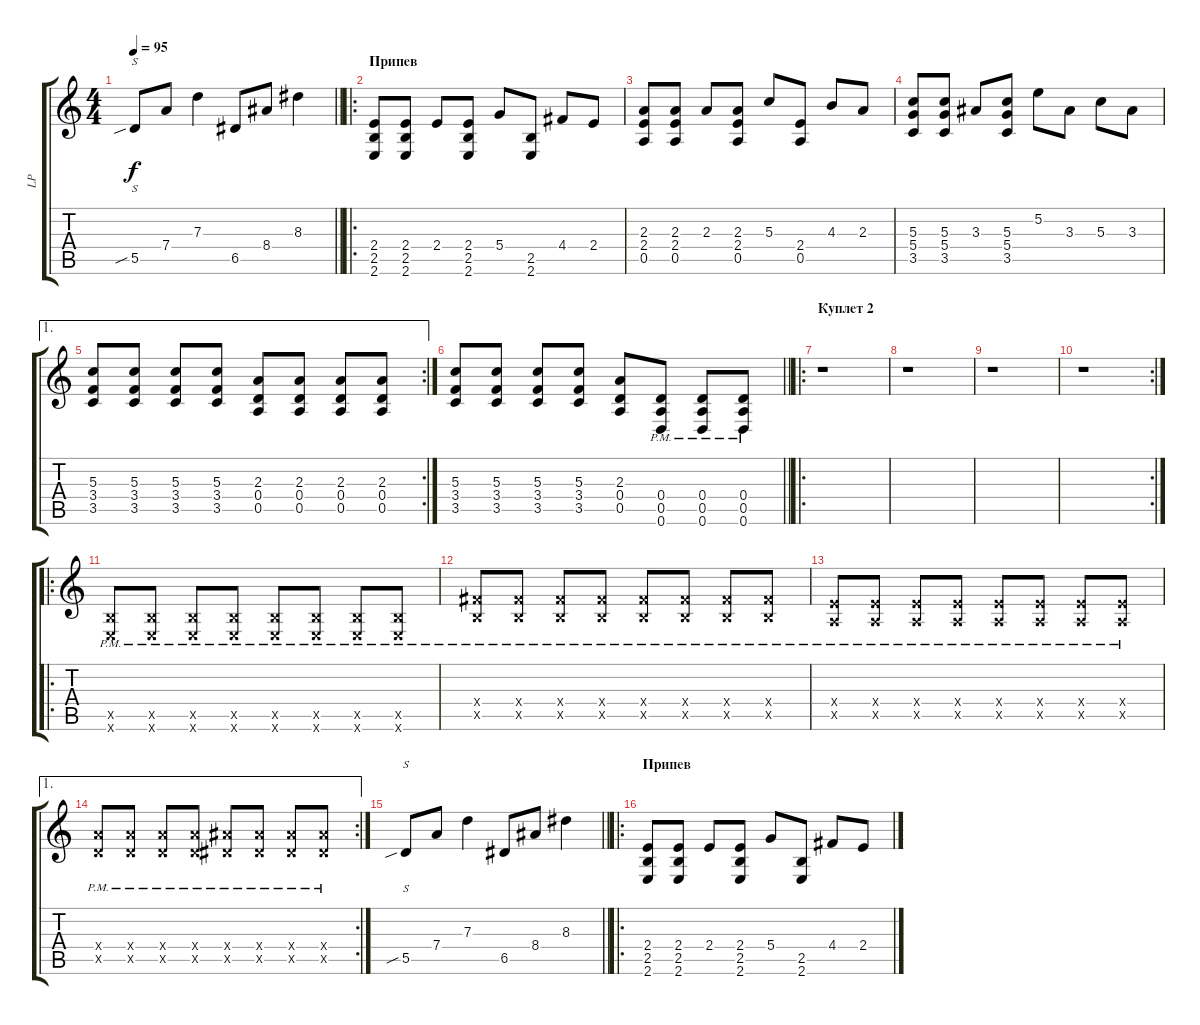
\track ("LP" "LP") {instrument overdrivenguitar}
\staff {score tabs}
\tuning (E4 B3 G3 D3 A2 D2) {hide}
\ts (4 4)
\tempo 95
\clef g2
\barLineRight lightlight
\ks c
5.5{sib}.8{s dy f instrument acousticguitarsteel} 7.4.8 7.3.4 6.5.8 8.4.8 8.3.4 |
\ro
\section ("" "Припев")
(2.4 2.5 2.6).8{instrument overdrivenguitar} (2.4 2.5 2.6).8 2.4.8 (2.4 2.5 2.6).8 5.4.8 (2.5 2.6).8 4.4.8 2.4.8 |
(2.3 2.4 0.5).8 (2.3 2.4 0.5).8 2.3.8 (2.3 2.4 0.5).8 5.3.8 (2.4 0.5).8 4.3.8 2.3.8 |
(5.3 5.4 3.5).8 (5.3 5.4 3.5).8 3.3.8 (5.3 5.4 3.5).8 5.2.8 3.3.8 5.3.8 3.3.8 |
\ae 1
\rc 2
(5.3 3.4 3.5).8 (5.3 3.4 3.5).8 (5.3 3.4 3.5).8 (5.3 3.4 3.5).8 (2.3 0.4 0.5).8 (2.3 0.4 0.5).8 (2.3 0.4 0.5).8 (2.3 0.4 0.5).8 |
\barLineRight lightlight
(5.3 3.4 3.5).8 (5.3 3.4 3.5).8 (5.3 3.4 3.5).8 (5.3 3.4 3.5).8 (2.3 0.4 0.5).8 (0.4{pm} 0.5{pm} 0.6{pm}).8 (0.4{pm} 0.5{pm} 0.6{pm}).8 (0.4{pm} 0.5{pm} 0.6{pm}).8 |
\ro
\section ("" "Куплет 2")
r.1 |
r.1 |
r.1 |
\rc 2
r.1 |
\ro
(2.5{pm x} 2.6{pm x}).8 (2.5{pm x} 2.6{pm x}).8 (2.5{pm x} 2.6{pm x}).8 (2.5{pm x} 2.6{pm x}).8 (2.5{pm x} 2.6{pm x}).8 (2.5{pm x} 2.6{pm x}).8 (2.5{pm x} 2.6{pm x}).8 (2.5{pm x} 2.6{pm x}).8 |
(4.4{pm x} 2.5{pm x}).8 (4.4{pm x} 2.5{pm x}).8 (4.4{pm x} 2.5{pm x}).8 (4.4{pm x} 2.5{pm x}).8 (4.4{pm x} 2.5{pm x}).8 (4.4{pm x} 2.5{pm x}).8 (4.4{pm x} 2.5{pm x}).8 (4.4{pm x} 2.5{pm x}).8 |
(2.4{pm x} 0.5{pm x}).8 (2.4{pm x} 0.5{pm x}).8 (2.4{pm x} 0.5{pm x}).8 (2.4{pm x} 0.5{pm x}).8 (2.4{pm x} 0.5{pm x}).8 (2.4{pm x} 0.5{pm x}).8 (2.4{pm x} 0.5{pm x}).8 (2.4{pm x} 0.5{pm x}).8 |
\ae 1
\rc 2
(7.4{pm x} 5.5{pm x}).8 (7.4{pm x} 5.5{pm x}).8 (7.4{pm x} 5.5{pm x}).8 (7.4{pm x} 5.5{pm x}).8 (8.4{pm x} 6.5{pm x}).8 (8.4{pm x} 6.5{pm x}).8 (8.4{pm x} 6.5{pm x}).8 (8.4{pm x} 6.5{pm x}).8 |
\barLineRight lightlight
5.5{sib}.8{s instrument acousticguitarsteel} 7.4.8 7.3.4 6.5.8 8.4.8 8.3.4 |
\ro
\section ("" "Припев")
(2.4 2.5 2.6).8{instrument overdrivenguitar} (2.4 2.5 2.6).8 2.4.8 (2.4 2.5 2.6).8 5.4.8 (2.5 2.6).8 4.4.8 2.4.8
